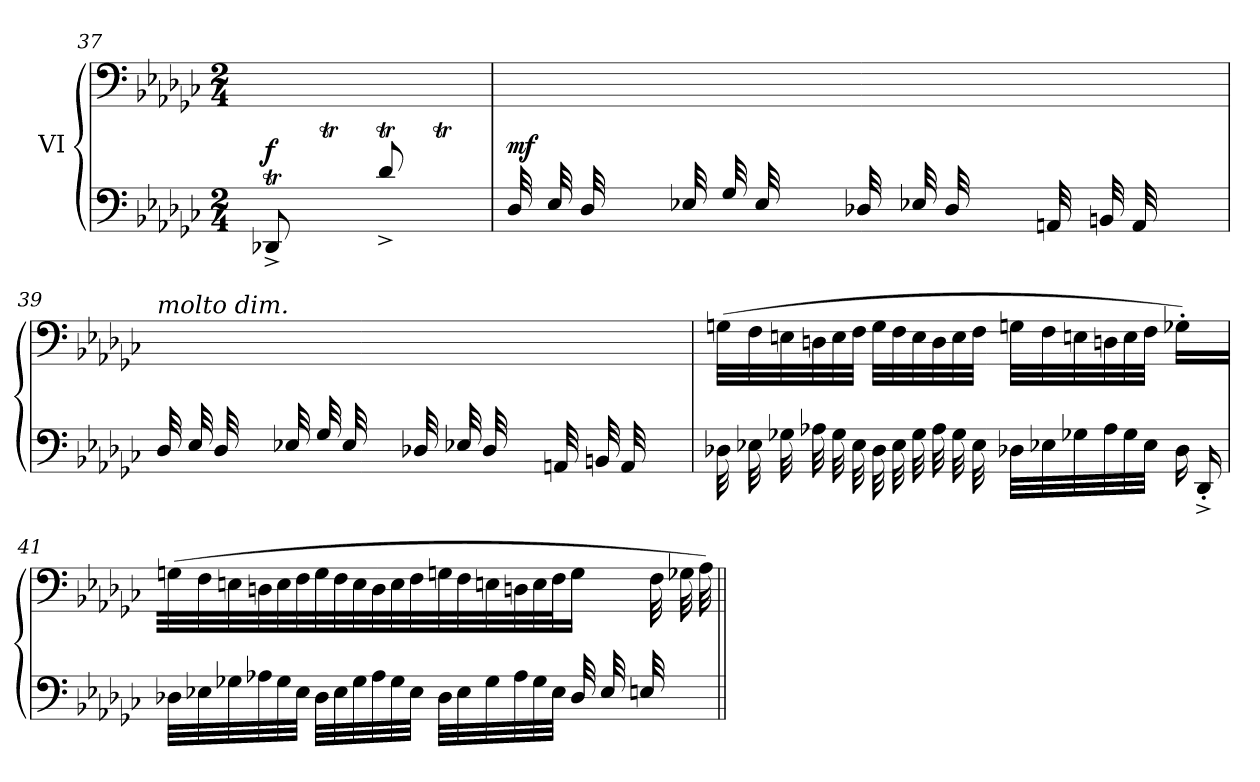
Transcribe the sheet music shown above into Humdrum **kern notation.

**kern	**kern	**dynam
*part1	*part1	*part1
*staff2	*staff1	*staff1/2
*I"VI	*	*
!!LO:LB:g=z
*clefF4	*clefF4	*
*k[b-e-a-d-g-c-]	*k[b-e-a-d-g-c-]	*
*M2/4	*M2/4	*
=37	=37	=37
*	*^	*
!	!	!	!LO:DY:a=2
(>8DD-XT^/L	4ryy	8ryy	f
8ryy	.	8D-T^\	.
8d-T^/	4ryy	8ryy	.
8ryy	.	8D-T^\J)	.
=38	=38	=38	=38
*Xtuplet	*	*	*
!	!	!	!LO:DY:a=2
(>48D-/LLL	2ryy	16ryy	mf
48E-/	.	.	.
48D-/	.	.	.
16ryy	.	48Dn\	.
.	.	48En\	.
.	.	48D\JJJ	.
48E-X</LLL	.	16ryy	.
48G-/	.	.	.
48E-/	.	.	.
16ryy	.	48D\	.
.	.	48En\	.
.	.	48D\JJJ	.
48D-X/LLL	.	16ryy	.
48E-X/	.	.	.
48D-/	.	.	.
16ryy	.	48Dn\	.
.	.	48En\	.
.	.	48D\JJJ	.
48AAn/LLL	.	16ryy	.
48BBn/	.	.	.
48AA/	.	.	.
16ryy	.	48C-\	.
.	.	48D\	.
.	.	48C-\JJJ)	.
!!LO:LB:g=z	!!
=39	=39	=39	=39
!	!LO:TX:a:i:t=molto dim.	!	!
(>48D-/LLL	2ryy	16ryy	.
48E-/	.	.	.
48D-/	.	.	.
16ryy	.	48Dn\	.
.	.	48En\	.
.	.	48D\JJJ	.
48E-X/LLL	.	16ryy	.
48G-/	.	.	.
48E-/	.	.	.
16ryy	.	48D\	.
.	.	48En\	.
.	.	48D\JJJ	.
48D-X/LLL	.	16ryy	.
48E-X/	.	.	.
48D-/	.	.	.
16ryy	.	48Cn\	.
.	.	48Dn\	.
.	.	48C\JJJ	.
48AAn/LLL	.	16ryy	.
48BBn/	.	.	.
48AA/	.	.	.
16ryy	.	48C\	.
.	.	48D\	.
.	.	48C\JJJ)	.
*	*v	*v	*
=40	=40	=40
*	*Xtuplet	*
48D-X<\LLL	(>48Gn\LLL	.
!	!	!LO:DY:b
!	!	!LO:DY:n=1:b
48E-X\	48F\	pp other-dynamics
48G-X\	48En\	.
48A-X\	48Dn\	.
48G-\	48E\	.
48E-\JJJ	48F\JJJ	.
48D-\LLL	48G\LLL	.
48E-\	48F\	.
48G-\	48E\	.
48A-\	48D\	.
48G-\	48E\	.
48E-\JJJ	48F\JJJ	.
!!LO:LB:g=z
=40X1-	=40X1-	=40X1-
*^	*	*
8.ryy	48D-X\LLL	48Gn\LLL	.
.	48E-X\	48F\	.
.	48G-X\	48En\	.
.	48A-\	48Dn\	.
.	48G-\	48E\	.
.	48E-\JJJ	48F\JJJ	.
.	16D-\	16G-X'>\LL)	.
16DD-'^/JJ	16ryy	16ryy	.
*v	*v	*	*
=41	=41	=41
*	*^	*
48D-X\LLL	(>48Gn\LLL	4..ryy	.
48E-X\	48F\	.	.
!	!	!	!LO:DY:b
!	!	!	!LO:DY:n=1:b
48G-X\	48En\	.	other-dynamics pp
48A-X\	48Dn\	.	.
48G-\	48E\	.	.
48E-\JJJ	48F\JJJ	.	.
48D-\LLL	48G\LLL	.	.
48E-\	48F\	.	.
48G-\	48E\	.	.
48A-\	48D\	.	.
48G-\	48E\	.	.
48E-\JJJ	48F\JJJ	.	.
48D-\LLL	48Gn\LLL	.	.
48E-\	48F\	.	.
48G-\	48En\	.	.
48A-\	48Dn\	.	.
48G-\	48E\	.	.
48E-\JJJ	48F\JJJ	.	.
48D-/LLL	16G\	.	.
48E-/	.	.	.
48En/	.	.	.
16ryy	16ryy	48F\	.
.	.	48G-\	.
.	.	48A-\JJJ)	.
*	*v	*v	*
=||	=||	=||
*-	*-	*-
